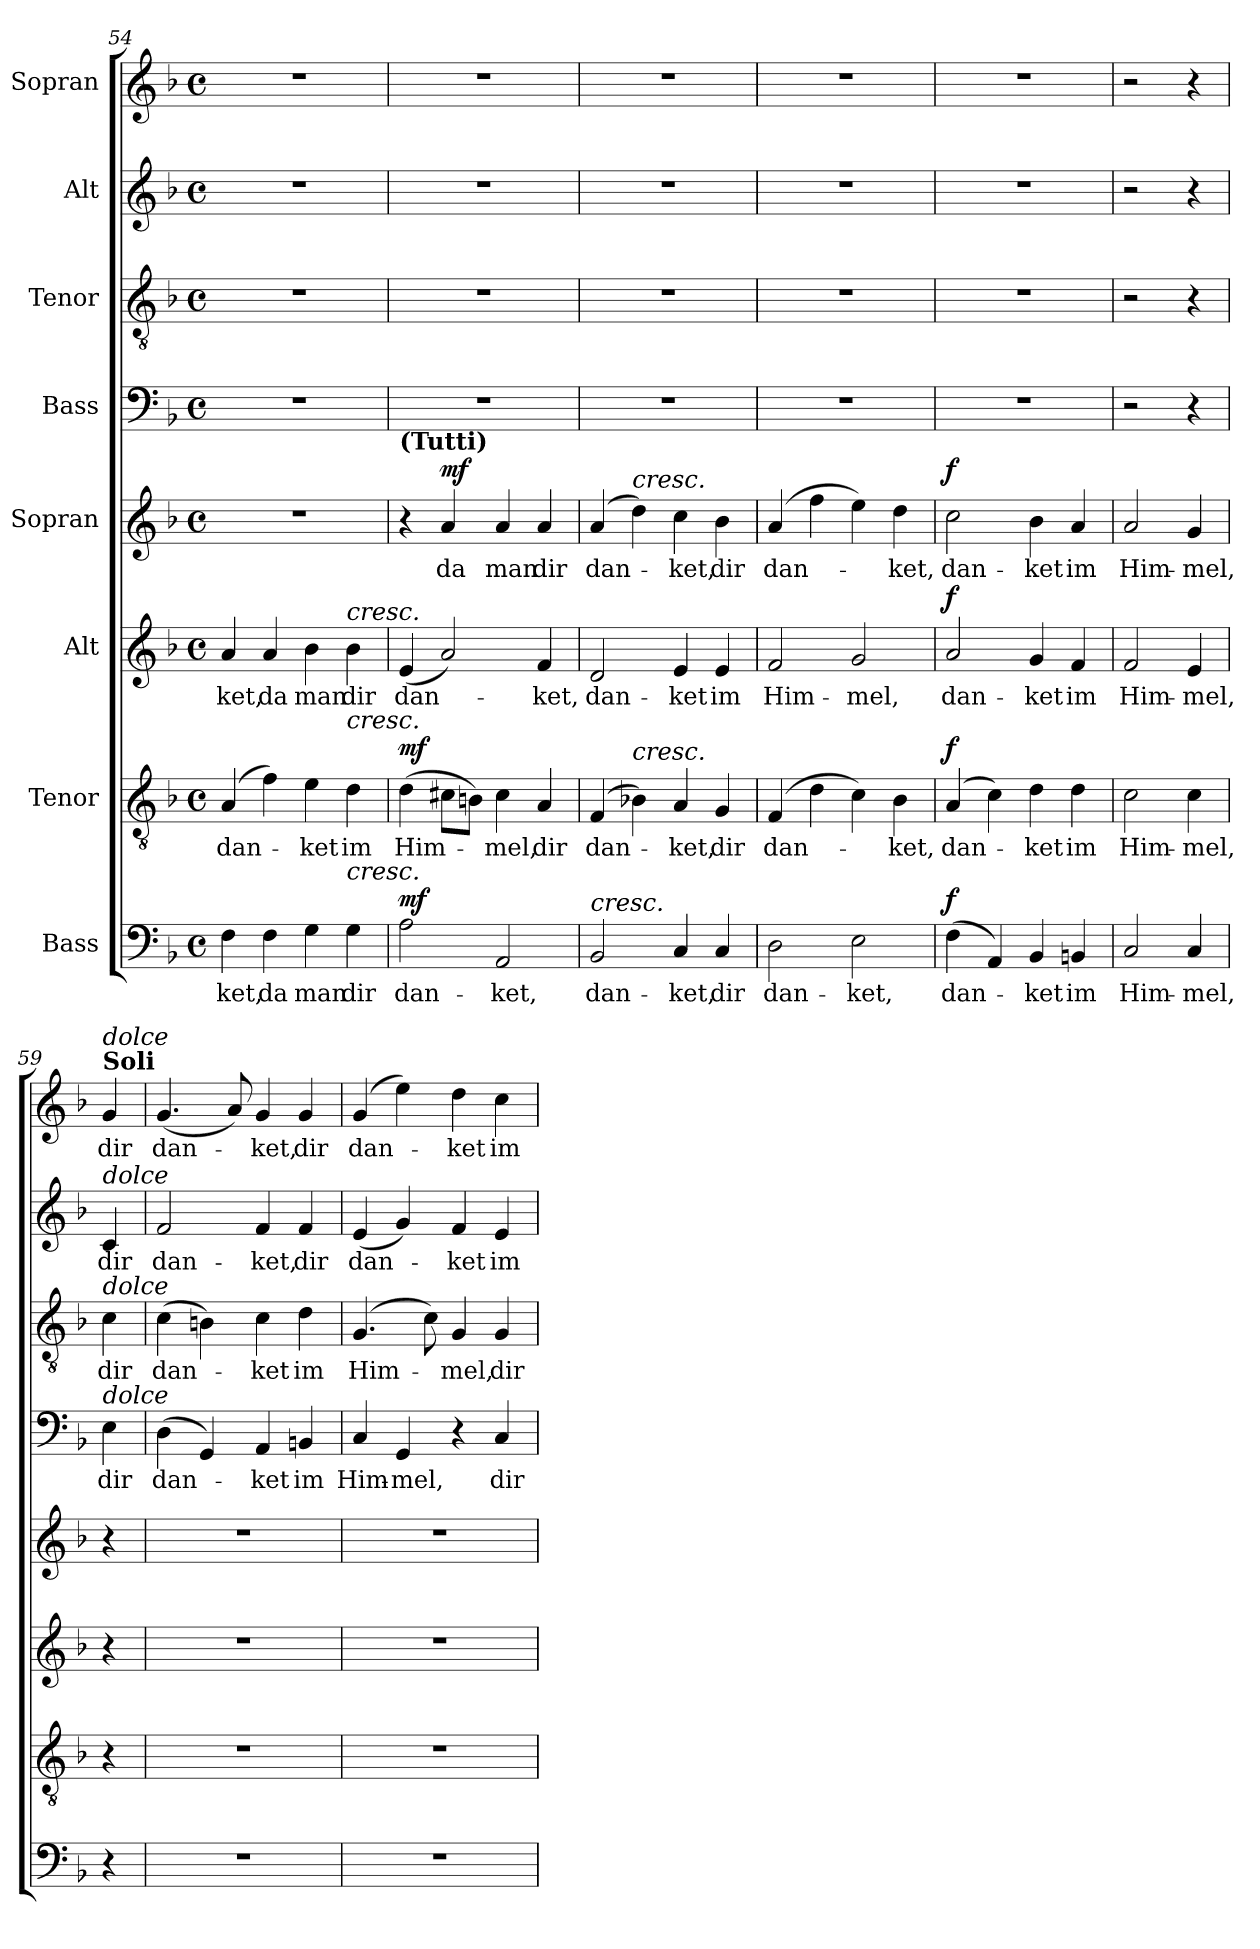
**kern	**text	**dynam	**kern	**text	**dynam	**kern	**text	**dynam	**kern	**text	**dynam	**kern	**text	**kern	**text	**kern	**text	**kern	**text
*part8	*part8	*part8	*part7	*part7	*part7	*part6	*part6	*part6	*part5	*part5	*part5	*part4	*part4	*part3	*part3	*part2	*part2	*part1	*part1
*staff8	*staff8	*staff8	*staff7	*staff7	*staff7	*staff6	*staff6	*staff6	*staff5	*staff5	*staff5	*staff4	*staff4	*staff3	*staff3	*staff2	*staff2	*staff1	*staff1
*I"Bass	*	*	*I"Tenor	*	*	*I"Alt	*	*	*I"Sopran	*	*	*I"Bass	*	*I"Tenor	*	*I"Alt	*	*I"Sopran	*
*clefF4	*	*	*clefGv2	*	*	*clefG2	*	*	*clefG2	*	*	*clefF4	*	*clefGv2	*	*clefG2	*	*clefG2	*
*k[b-]	*	*	*k[b-]	*	*	*k[b-]	*	*	*k[b-]	*	*	*k[b-]	*	*k[b-]	*	*k[b-]	*	*k[b-]	*
*M4/4	*	*	*M4/4	*	*	*M4/4	*	*	*M4/4	*	*	*M4/4	*	*M4/4	*	*M4/4	*	*M4/4	*
*met(c)	*	*	*met(c)	*	*	*met(c)	*	*	*met(c)	*	*	*met(c)	*	*met(c)	*	*met(c)	*	*met(c)	*
=54	=54	=54	=54	=54	=54	=54	=54	=54	=54	=54	=54	=54	=54	=54	=54	=54	=54	=54	=54
!	!LO:LY:b	!	!	!LO:LY:b	!	!	!LO:LY:b	!	!	!	!	!	!	!	!	!	!	!	!
4F\	-ket,	.	(4A/	dan-	.	4a/	-ket,	.	1r	.	.	1r	.	1r	.	1r	.	1r	.
!	!LO:LY:b	!	!	!	!	!	!LO:LY:b	!	!	!	!	!	!	!	!	!	!	!	!
4F\	da	.	4f\)	.	.	4a/	da	.	.	.	.	.	.	.	.	.	.	.	.
!	!LO:LY:b	!	!	!LO:LY:b	!	!	!LO:LY:b	!	!	!	!	!	!	!	!	!	!	!	!
4G\	man	.	4e\	-ket	.	4b-\	man	.	.	.	.	.	.	.	.	.	.	.	.
!	!	!	!	!	!	!LO:TX:a:i:t=cresc.	!	!	!	!	!	!	!	!	!	!	!	!	!
!	!	!	!LO:TX:a:i:t=cresc.	!	!	!	!	!	!	!	!	!	!	!	!	!	!	!	!
!LO:TX:a:i:t=cresc.	!	!	!	!	!	!	!	!	!	!	!	!	!	!	!	!	!	!	!
!	!LO:LY:b	!	!	!LO:LY:b	!	!	!LO:LY:b	!	!	!	!	!	!	!	!	!	!	!	!
4G\	dir	.	4d\	im	.	4b-\	dir	.	.	.	.	.	.	.	.	.	.	.	.
!!LO:PB:g=z
=55	=55	=55	=55	=55	=55	=55	=55	=55	=55	=55	=55	=55	=55	=55	=55	=55	=55	=55	=55
!	!	!	!	!	!	!	!	!	!LO:TX:a:B:t=(Tutti)	!	!	!	!	!	!	!	!	!	!
!	!LO:LY:b	!LO:DY:a	!	!LO:LY:b	!LO:DY:a	!	!LO:LY:b	!	!	!	!	!	!	!	!	!	!	!	!
2A\	dan-	mf	(4d\	Him-	mf	(4e/	dan-	.	4r	.	.	1r	.	1r	.	1r	.	1r	.
!	!	!	!	!	!	!	!	!	!	!LO:LY:b	!LO:DY:a	!	!	!	!	!	!	!	!
.	.	.	8c#X\L	.	.	2a/)	.	.	4a/	da	mf	.	.	.	.	.	.	.	.
.	.	.	8Bn\J)	.	.	.	.	.	.	.	.	.	.	.	.	.	.	.	.
!	!LO:LY:b	!	!	!LO:LY:b	!	!	!	!	!	!LO:LY:b	!	!	!	!	!	!	!	!	!
2AA/	-ket,	.	4c#\	-mel,	.	.	.	.	4a/	man	.	.	.	.	.	.	.	.	.
!	!	!	!	!LO:LY:b	!	!	!LO:LY:b	!	!	!LO:LY:b	!	!	!	!	!	!	!	!	!
.	.	.	4A/	dir	.	4f/	-ket,	.	4a/	dir	.	.	.	.	.	.	.	.	.
=56	=56	=56	=56	=56	=56	=56	=56	=56	=56	=56	=56	=56	=56	=56	=56	=56	=56	=56	=56
!LO:TX:a:i:t=cresc.	!	!	!	!	!	!	!	!	!	!	!	!	!	!	!	!	!	!	!
!	!LO:LY:b	!	!	!LO:LY:b	!	!	!LO:LY:b	!	!	!LO:LY:b	!	!	!	!	!	!	!	!	!
2BB-/	dan-	.	(4F/	dan-	.	2d/	dan-	.	(4a/	dan-	.	1r	.	1r	.	1r	.	1r	.
!	!	!	!	!	!	!	!	!	!LO:TX:a:i:t=cresc.	!	!	!	!	!	!	!	!	!	!
!	!	!	!LO:TX:a:i:t=cresc.	!	!	!	!	!	!	!	!	!	!	!	!	!	!	!	!
.	.	.	4B-X\)	.	.	.	.	.	4dd\)	.	.	.	.	.	.	.	.	.	.
!	!LO:LY:b	!	!	!LO:LY:b	!	!	!LO:LY:b	!	!	!LO:LY:b	!	!	!	!	!	!	!	!	!
4C/	-ket,	.	4A/	-ket,	.	4e/	-ket	.	4cc\	-ket,	.	.	.	.	.	.	.	.	.
!	!LO:LY:b	!	!	!LO:LY:b	!	!	!LO:LY:b	!	!	!LO:LY:b	!	!	!	!	!	!	!	!	!
4C/	dir	.	4G/	dir	.	4e/	im	.	4b-\	dir	.	.	.	.	.	.	.	.	.
=57	=57	=57	=57	=57	=57	=57	=57	=57	=57	=57	=57	=57	=57	=57	=57	=57	=57	=57	=57
!	!LO:LY:b	!	!	!LO:LY:b	!	!	!LO:LY:b	!	!	!LO:LY:b	!	!	!	!	!	!	!	!	!
2D\	dan-	.	(4F/	dan-	.	2f/	Him-	.	(4a/	dan-	.	1r	.	1r	.	1r	.	1r	.
.	.	.	4d\	.	.	.	.	.	4ff\	.	.	.	.	.	.	.	.	.	.
!	!LO:LY:b	!	!	!	!	!	!LO:LY:b	!	!	!	!	!	!	!	!	!	!	!	!
2E\	-ket,	.	4c\)	.	.	2g/	-mel,	.	4ee\)	.	.	.	.	.	.	.	.	.	.
!	!	!	!	!LO:LY:b	!	!	!	!	!	!LO:LY:b	!	!	!	!	!	!	!	!	!
.	.	.	4B-\	-ket,	.	.	.	.	4dd\	-ket,	.	.	.	.	.	.	.	.	.
=58	=58	=58	=58	=58	=58	=58	=58	=58	=58	=58	=58	=58	=58	=58	=58	=58	=58	=58	=58
!	!LO:LY:b	!LO:DY:a	!	!LO:LY:b	!LO:DY:a	!	!LO:LY:b	!LO:DY:a	!	!LO:LY:b	!LO:DY:a	!	!	!	!	!	!	!	!
(4F\	dan-	f	(4A/	dan-	f	2a/	dan-	f	2cc\	dan-	f	1r	.	1r	.	1r	.	1r	.
4AA/)	.	.	4c\)	.	.	.	.	.	.	.	.	.	.	.	.	.	.	.	.
!	!LO:LY:b	!	!	!LO:LY:b	!	!	!LO:LY:b	!	!	!LO:LY:b	!	!	!	!	!	!	!	!	!
4BB-/	-ket	.	4d\	-ket	.	4g/	-ket	.	4b-\	-ket	.	.	.	.	.	.	.	.	.
!	!LO:LY:b	!	!	!LO:LY:b	!	!	!LO:LY:b	!	!	!LO:LY:b	!	!	!	!	!	!	!	!	!
4BBn/	im	.	4d\	im	.	4f/	im	.	4a/	im	.	.	.	.	.	.	.	.	.
=59	=59	=59	=59	=59	=59	=59	=59	=59	=59	=59	=59	=59	=59	=59	=59	=59	=59	=59	=59
!	!LO:LY:b	!	!	!LO:LY:b	!	!	!LO:LY:b	!	!	!LO:LY:b	!	!	!	!	!	!	!	!	!
2C/	Him-	.	2c\	Him-	.	2f/	Him-	.	2a/	Him-	.	2r	.	2r	.	2r	.	2r	.
!	!LO:LY:b	!	!	!LO:LY:b	!	!	!LO:LY:b	!	!	!LO:LY:b	!	!	!	!	!	!	!	!	!
4C/	-mel,	.	4c\	-mel,	.	4e/	-mel,	.	4g/	-mel,	.	4r	.	4r	.	4r	.	4r	.
!!LO:LB:g=z
=59X2	=59X2	=59X2	=59X2	=59X2	=59X2	=59X2	=59X2	=59X2	=59X2	=59X2	=59X2	=59X2	=59X2	=59X2	=59X2	=59X2	=59X2	=59X2	=59X2
!	!	!	!	!	!	!	!	!	!	!	!	!	!	!	!	!	!	!LO:TX:a:B:t=Soli	!
!	!	!	!	!	!	!	!	!	!	!	!	!	!	!	!	!	!	!LO:TX:a:i:t=dolce	!
!	!	!	!	!	!	!	!	!	!	!	!	!	!	!	!	!LO:TX:a:i:t=dolce	!	!	!
!	!	!	!	!	!	!	!	!	!	!	!	!	!	!LO:TX:a:i:t=dolce	!	!	!	!	!
!	!	!	!	!	!	!	!	!	!	!	!	!LO:TX:a:i:t=dolce	!	!	!	!	!	!	!
!	!	!	!	!	!	!	!	!	!	!	!	!	!LO:LY:b	!	!LO:LY:b	!	!LO:LY:b	!	!LO:LY:b
4r	.	.	4r	.	.	4r	.	.	4r	.	.	4E\	dir	4c\	dir	4c/	dir	4g/	dir
=60	=60	=60	=60	=60	=60	=60	=60	=60	=60	=60	=60	=60	=60	=60	=60	=60	=60	=60	=60
!	!	!	!	!	!	!	!	!	!	!	!	!	!LO:LY:b	!	!LO:LY:b	!	!LO:LY:b	!	!LO:LY:b
1r	.	.	1r	.	.	1r	.	.	1r	.	.	(4D\	dan-	(4c\	dan-	2f/	dan-	(4.g/	dan-
.	.	.	.	.	.	.	.	.	.	.	.	4GG/)	.	4Bn\)	.	.	.	.	.
.	.	.	.	.	.	.	.	.	.	.	.	.	.	.	.	.	.	8a/)	.
!	!	!	!	!	!	!	!	!	!	!	!	!	!LO:LY:b	!	!LO:LY:b	!	!LO:LY:b	!	!LO:LY:b
.	.	.	.	.	.	.	.	.	.	.	.	4AA/	-ket	4c\	-ket	4f/	-ket,	4g/	-ket,
!	!	!	!	!	!	!	!	!	!	!	!	!	!LO:LY:b	!	!LO:LY:b	!	!LO:LY:b	!	!LO:LY:b
.	.	.	.	.	.	.	.	.	.	.	.	4BBn/	im	4d\	im	4f/	dir	4g/	dir
=61	=61	=61	=61	=61	=61	=61	=61	=61	=61	=61	=61	=61	=61	=61	=61	=61	=61	=61	=61
!	!	!	!	!	!	!	!	!	!	!	!	!	!LO:LY:b	!	!LO:LY:b	!	!LO:LY:b	!	!LO:LY:b
1r	.	.	1r	.	.	1r	.	.	1r	.	.	4C/	Him-	(4.G/	Him-	(4e/	dan-	(4g/	dan-
!	!	!	!	!	!	!	!	!	!	!	!	!	!LO:LY:b	!	!	!	!	!	!
.	.	.	.	.	.	.	.	.	.	.	.	4GG/	-mel,	.	.	4g/)	.	4ee\)	.
.	.	.	.	.	.	.	.	.	.	.	.	.	.	8c\)	.	.	.	.	.
!	!	!	!	!	!	!	!	!	!	!	!	!	!	!	!LO:LY:b	!	!LO:LY:b	!	!LO:LY:b
.	.	.	.	.	.	.	.	.	.	.	.	4r	.	4G/	-mel,	4f/	-ket	4dd\	-ket
!	!	!	!	!	!	!	!	!	!	!	!	!	!LO:LY:b	!	!LO:LY:b	!	!LO:LY:b	!	!LO:LY:b
.	.	.	.	.	.	.	.	.	.	.	.	4C/	dir	4G/	dir	4e/	im	4cc\	im
=	=	=	=	=	=	=	=	=	=	=	=	=	=	=	=	=	=	=	=
*-	*-	*-	*-	*-	*-	*-	*-	*-	*-	*-	*-	*-	*-	*-	*-	*-	*-	*-	*-
